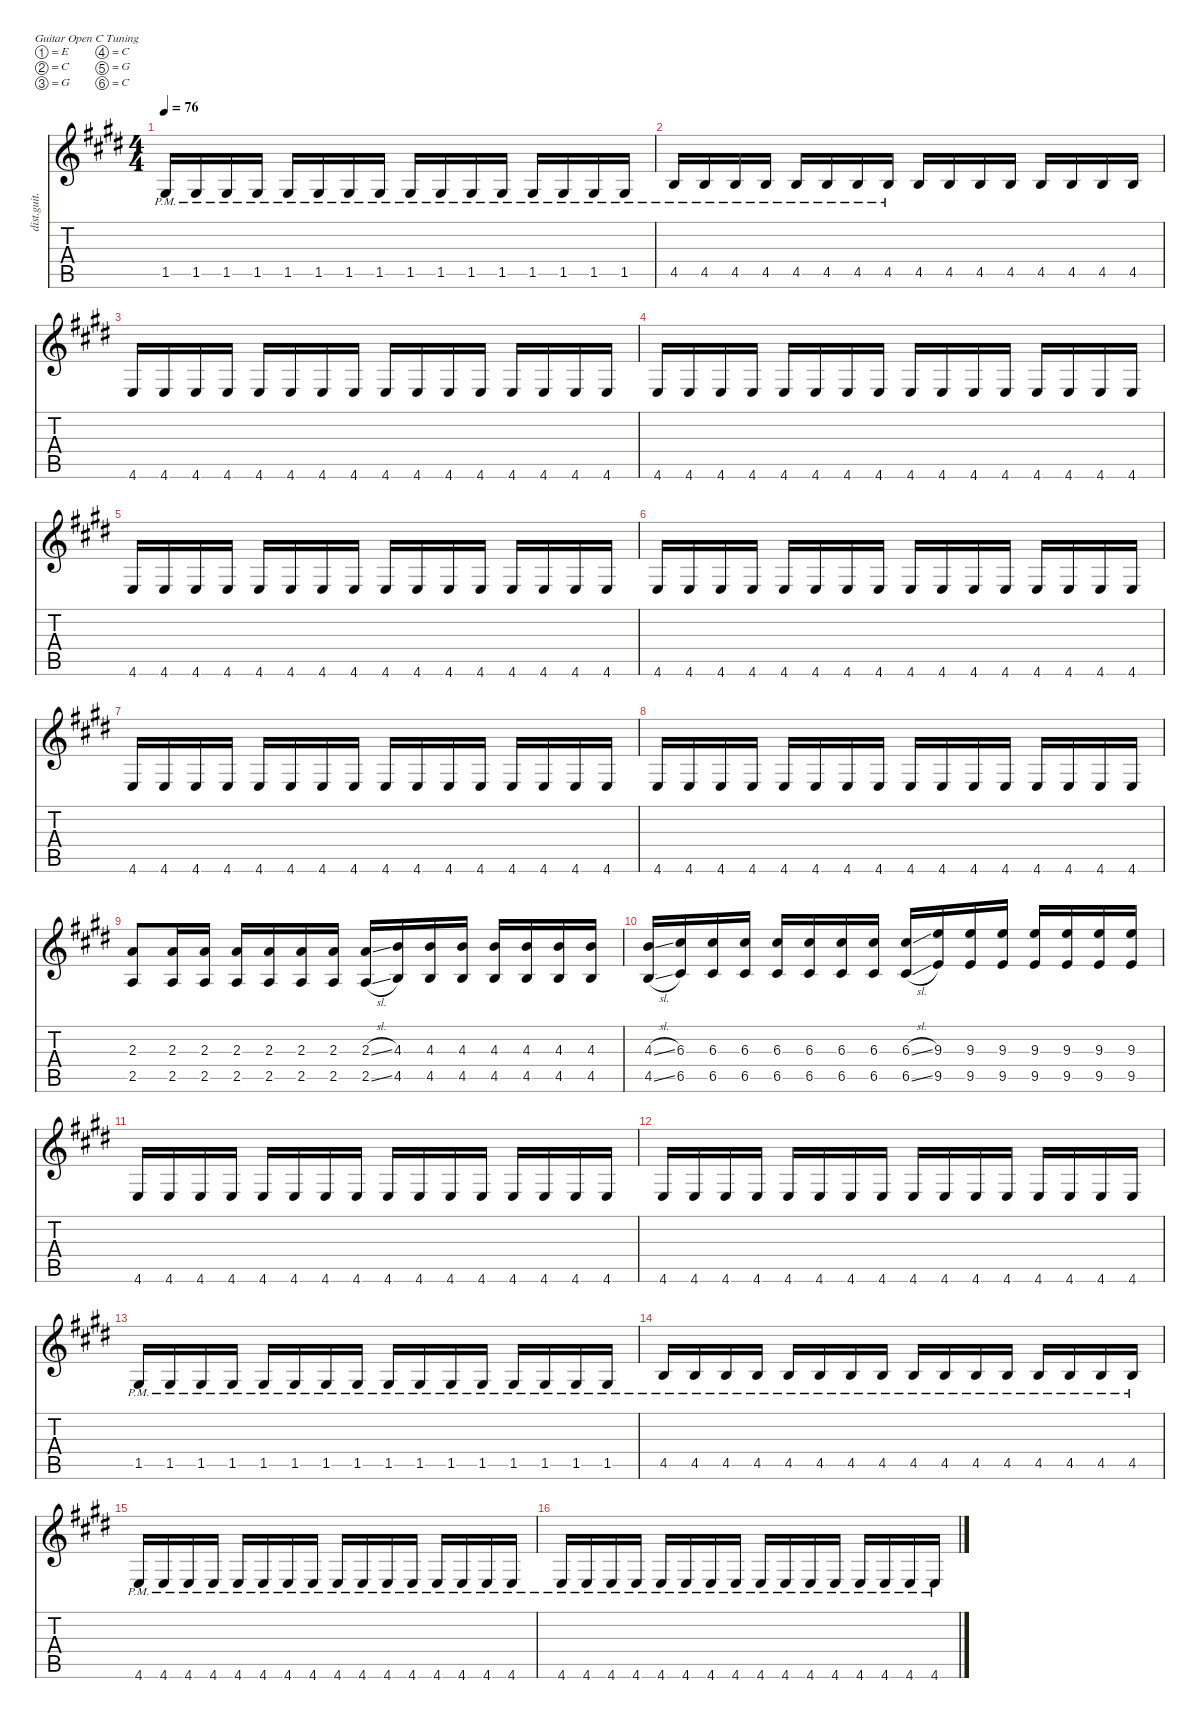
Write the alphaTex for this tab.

\defaultSystemsLayout 4
\hideDynamics
\bracketExtendMode nobrackets
\otherSystemsTrackNameOrientation horizontal
\track ("Guitar 1" "dist.guit.") {mute instrument distortionguitar}
\staff {score tabs}
\tuning (E4 C4 G3 C3 G2 C2)
\ts (4 4)
\tempo 76
\clef g2
\ks e
1.5{pm acc #}.16{dy f beam Up} 1.5{pm acc #}.16{beam Up} 1.5{pm acc #}.16{beam Up} 1.5{pm acc #}.16{beam Up} 1.5{pm acc #}.16{beam Up} 1.5{pm acc #}.16{beam Up} 1.5{pm acc #}.16{beam Up} 1.5{pm acc #}.16{beam Up} 1.5{pm acc #}.16{beam Up} 1.5{pm acc #}.16{beam Up} 1.5{pm acc #}.16{beam Up} 1.5{pm acc #}.16{beam Up} 1.5{pm acc #}.16{beam Up} 1.5{pm acc #}.16{beam Up} 1.5{pm acc #}.16{beam Up} 1.5{pm acc #}.16{beam Up} |
4.5{pm acc forcenatural}.16{beam Up} 4.5{pm acc forcenatural}.16{beam Up} 4.5{pm acc forcenatural}.16{beam Up} 4.5{pm acc forcenatural}.16{beam Up} 4.5{pm acc forcenatural}.16{beam Up} 4.5{pm acc forcenatural}.16{beam Up} 4.5{pm acc forcenatural}.16{beam Up} 4.5{pm acc forcenatural}.16{beam Up} 4.5{acc forcenatural}.16{beam Up} 4.5{acc forcenatural}.16{beam Up} 4.5{acc forcenatural}.16{beam Up} 4.5{acc forcenatural}.16{beam Up} 4.5{acc forcenatural}.16{beam Up} 4.5{acc forcenatural}.16{beam Up} 4.5{acc forcenatural}.16{beam Up} 4.5{acc forcenatural}.16{beam Up} |
4.6{acc forcenatural}.16{beam Up} 4.6{acc forcenatural}.16{beam Up} 4.6{acc forcenatural}.16{beam Up} 4.6{acc forcenatural}.16{beam Up} 4.6{acc forcenatural}.16{beam Up} 4.6{acc forcenatural}.16{beam Up} 4.6{acc forcenatural}.16{beam Up} 4.6{acc forcenatural}.16{beam Up} 4.6{acc forcenatural}.16{beam Up} 4.6{acc forcenatural}.16{beam Up} 4.6{acc forcenatural}.16{beam Up} 4.6{acc forcenatural}.16{beam Up} 4.6{acc forcenatural}.16{beam Up} 4.6{acc forcenatural}.16{beam Up} 4.6{acc forcenatural}.16{beam Up} 4.6{acc forcenatural}.16{beam Up} |
4.6{acc forcenatural}.16{beam Up} 4.6{acc forcenatural}.16{beam Up} 4.6{acc forcenatural}.16{beam Up} 4.6{acc forcenatural}.16{beam Up} 4.6{acc forcenatural}.16{beam Up} 4.6{acc forcenatural}.16{beam Up} 4.6{acc forcenatural}.16{beam Up} 4.6{acc forcenatural}.16{beam Up} 4.6{acc forcenatural}.16{beam Up} 4.6{acc forcenatural}.16{beam Up} 4.6{acc forcenatural}.16{beam Up} 4.6{acc forcenatural}.16{beam Up} 4.6{acc forcenatural}.16{beam Up} 4.6{acc forcenatural}.16{beam Up} 4.6{acc forcenatural}.16{beam Up} 4.6{acc forcenatural}.16{beam Up} |
4.6{acc forcenatural}.16{beam Up} 4.6{acc forcenatural}.16{beam Up} 4.6{acc forcenatural}.16{beam Up} 4.6{acc forcenatural}.16{beam Up} 4.6{acc forcenatural}.16{beam Up} 4.6{acc forcenatural}.16{beam Up} 4.6{acc forcenatural}.16{beam Up} 4.6{acc forcenatural}.16{beam Up} 4.6{acc forcenatural}.16{beam Up} 4.6{acc forcenatural}.16{beam Up} 4.6{acc forcenatural}.16{beam Up} 4.6{acc forcenatural}.16{beam Up} 4.6{acc forcenatural}.16{beam Up} 4.6{acc forcenatural}.16{beam Up} 4.6{acc forcenatural}.16{beam Up} 4.6{acc forcenatural}.16{beam Up} |
4.6{acc forcenatural}.16{beam Up} 4.6{acc forcenatural}.16{beam Up} 4.6{acc forcenatural}.16{beam Up} 4.6{acc forcenatural}.16{beam Up} 4.6{acc forcenatural}.16{beam Up} 4.6{acc forcenatural}.16{beam Up} 4.6{acc forcenatural}.16{beam Up} 4.6{acc forcenatural}.16{beam Up} 4.6{acc forcenatural}.16{beam Up} 4.6{acc forcenatural}.16{beam Up} 4.6{acc forcenatural}.16{beam Up} 4.6{acc forcenatural}.16{beam Up} 4.6{acc forcenatural}.16{beam Up} 4.6{acc forcenatural}.16{beam Up} 4.6{acc forcenatural}.16{beam Up} 4.6{acc forcenatural}.16{beam Up} |
4.6{acc forcenatural}.16{beam Up} 4.6{acc forcenatural}.16{beam Up} 4.6{acc forcenatural}.16{beam Up} 4.6{acc forcenatural}.16{beam Up} 4.6{acc forcenatural}.16{beam Up} 4.6{acc forcenatural}.16{beam Up} 4.6{acc forcenatural}.16{beam Up} 4.6{acc forcenatural}.16{beam Up} 4.6{acc forcenatural}.16{beam Up} 4.6{acc forcenatural}.16{beam Up} 4.6{acc forcenatural}.16{beam Up} 4.6{acc forcenatural}.16{beam Up} 4.6{acc forcenatural}.16{beam Up} 4.6{acc forcenatural}.16{beam Up} 4.6{acc forcenatural}.16{beam Up} 4.6{acc forcenatural}.16{beam Up} |
4.6{acc forcenatural}.16{beam Up} 4.6{acc forcenatural}.16{beam Up} 4.6{acc forcenatural}.16{beam Up} 4.6{acc forcenatural}.16{beam Up} 4.6{acc forcenatural}.16{beam Up} 4.6{acc forcenatural}.16{beam Up} 4.6{acc forcenatural}.16{beam Up} 4.6{acc forcenatural}.16{beam Up} 4.6{acc forcenatural}.16{beam Up} 4.6{acc forcenatural}.16{beam Up} 4.6{acc forcenatural}.16{beam Up} 4.6{acc forcenatural}.16{beam Up} 4.6{acc forcenatural}.16{beam Up} 4.6{acc forcenatural}.16{beam Up} 4.6{acc forcenatural}.16{beam Up} 4.6{acc forcenatural}.16{beam Up} |
(2.3{acc forcenatural} 2.5{acc forcenatural}).8{beam Up} (2.3{acc forcenatural} 2.5{acc forcenatural}).16{beam Up} (2.3{acc forcenatural} 2.5{acc forcenatural}).16{beam Up} (2.3{acc forcenatural} 2.5{acc forcenatural}).16{beam Up} (2.3{acc forcenatural} 2.5{acc forcenatural}).16{beam Up} (2.3{acc forcenatural} 2.5{acc forcenatural}).16{beam Up} (2.3{acc forcenatural} 2.5{acc forcenatural}).16{beam Up} (2.3{sl acc forcenatural} 2.5{sl acc forcenatural}).16{beam Up} (4.3{acc forcenatural} 4.5{acc forcenatural}).16{beam Up} (4.3{acc forcenatural} 4.5{acc forcenatural}).16{beam Up} (4.3{acc forcenatural} 4.5{acc forcenatural}).16{beam Up} (4.3{acc forcenatural} 4.5{acc forcenatural}).16{beam Up} (4.3{acc forcenatural} 4.5{acc forcenatural}).16{beam Up} (4.3{acc forcenatural} 4.5{acc forcenatural}).16{beam Up} (4.3{acc forcenatural} 4.5{acc forcenatural}).16{beam Up} |
(4.3{sl acc forcenatural} 4.5{sl acc forcenatural}).16{beam Up} (6.3{acc #} 6.5{acc #}).16{beam Up} (6.3{acc #} 6.5{acc #}).16{beam Up} (6.3{acc #} 6.5{acc #}).16{beam Up} (6.3{acc #} 6.5{acc #}).16{beam Up} (6.3{acc #} 6.5{acc #}).16{beam Up} (6.3{acc #} 6.5{acc #}).16{beam Up} (6.3{acc #} 6.5{acc #}).16{beam Up} (6.3{sl acc #} 6.5{sl acc #}).16{beam Up} (9.3{acc forcenatural} 9.5{acc forcenatural}).16{beam Up} (9.3{acc forcenatural} 9.5{acc forcenatural}).16{beam Up} (9.3{acc forcenatural} 9.5{acc forcenatural}).16{beam Up} (9.3{acc forcenatural} 9.5{acc forcenatural}).16{beam Up} (9.3{acc forcenatural} 9.5{acc forcenatural}).16{beam Up} (9.3{acc forcenatural} 9.5{acc forcenatural}).16{beam Up} (9.3{acc forcenatural} 9.5{acc forcenatural}).16{beam Up} |
4.6{acc forcenatural}.16{beam Up} 4.6{acc forcenatural}.16{beam Up} 4.6{acc forcenatural}.16{beam Up} 4.6{acc forcenatural}.16{beam Up} 4.6{acc forcenatural}.16{beam Up} 4.6{acc forcenatural}.16{beam Up} 4.6{acc forcenatural}.16{beam Up} 4.6{acc forcenatural}.16{beam Up} 4.6{acc forcenatural}.16{beam Up} 4.6{acc forcenatural}.16{beam Up} 4.6{acc forcenatural}.16{beam Up} 4.6{acc forcenatural}.16{beam Up} 4.6{acc forcenatural}.16{beam Up} 4.6{acc forcenatural}.16{beam Up} 4.6{acc forcenatural}.16{beam Up} 4.6{acc forcenatural}.16{beam Up} |
4.6{acc forcenatural}.16{beam Up} 4.6{acc forcenatural}.16{beam Up} 4.6{acc forcenatural}.16{beam Up} 4.6{acc forcenatural}.16{beam Up} 4.6{acc forcenatural}.16{beam Up} 4.6{acc forcenatural}.16{beam Up} 4.6{acc forcenatural}.16{beam Up} 4.6{acc forcenatural}.16{beam Up} 4.6{acc forcenatural}.16{beam Up} 4.6{acc forcenatural}.16{beam Up} 4.6{acc forcenatural}.16{beam Up} 4.6{acc forcenatural}.16{beam Up} 4.6{acc forcenatural}.16{beam Up} 4.6{acc forcenatural}.16{beam Up} 4.6{acc forcenatural}.16{beam Up} 4.6{acc forcenatural}.16{beam Up} |
1.5{pm acc #}.16{beam Up} 1.5{pm acc #}.16{beam Up} 1.5{pm acc #}.16{beam Up} 1.5{pm acc #}.16{beam Up} 1.5{pm acc #}.16{beam Up} 1.5{pm acc #}.16{beam Up} 1.5{pm acc #}.16{beam Up} 1.5{pm acc #}.16{beam Up} 1.5{pm acc #}.16{beam Up} 1.5{pm acc #}.16{beam Up} 1.5{pm acc #}.16{beam Up} 1.5{pm acc #}.16{beam Up} 1.5{pm acc #}.16{beam Up} 1.5{pm acc #}.16{beam Up} 1.5{pm acc #}.16{beam Up} 1.5{pm acc #}.16{beam Up} |
4.5{pm acc forcenatural}.16{beam Up} 4.5{pm acc forcenatural}.16{beam Up} 4.5{pm acc forcenatural}.16{beam Up} 4.5{pm acc forcenatural}.16{beam Up} 4.5{pm acc forcenatural}.16{beam Up} 4.5{pm acc forcenatural}.16{beam Up} 4.5{pm acc forcenatural}.16{beam Up} 4.5{pm acc forcenatural}.16{beam Up} 4.5{pm acc forcenatural}.16{beam Up} 4.5{pm acc forcenatural}.16{beam Up} 4.5{pm acc forcenatural}.16{beam Up} 4.5{pm acc forcenatural}.16{beam Up} 4.5{pm acc forcenatural}.16{beam Up} 4.5{pm acc forcenatural}.16{beam Up} 4.5{pm acc forcenatural}.16{beam Up} 4.5{pm acc forcenatural}.16{beam Up} |
4.6{pm acc forcenatural}.16{beam Up} 4.6{pm acc forcenatural}.16{beam Up} 4.6{pm acc forcenatural}.16{beam Up} 4.6{pm acc forcenatural}.16{beam Up} 4.6{pm acc forcenatural}.16{beam Up} 4.6{pm acc forcenatural}.16{beam Up} 4.6{pm acc forcenatural}.16{beam Up} 4.6{pm acc forcenatural}.16{beam Up} 4.6{pm acc forcenatural}.16{beam Up} 4.6{pm acc forcenatural}.16{beam Up} 4.6{pm acc forcenatural}.16{beam Up} 4.6{pm acc forcenatural}.16{beam Up} 4.6{pm acc forcenatural}.16{beam Up} 4.6{pm acc forcenatural}.16{beam Up} 4.6{pm acc forcenatural}.16{beam Up} 4.6{pm acc forcenatural}.16{beam Up} |
4.6{pm acc forcenatural}.16{beam Up} 4.6{pm acc forcenatural}.16{beam Up} 4.6{pm acc forcenatural}.16{beam Up} 4.6{pm acc forcenatural}.16{beam Up} 4.6{pm acc forcenatural}.16{beam Up} 4.6{pm acc forcenatural}.16{beam Up} 4.6{pm acc forcenatural}.16{beam Up} 4.6{pm acc forcenatural}.16{beam Up} 4.6{pm acc forcenatural}.16{beam Up} 4.6{pm acc forcenatural}.16{beam Up} 4.6{pm acc forcenatural}.16{beam Up} 4.6{pm acc forcenatural}.16{beam Up} 4.6{pm acc forcenatural}.16{beam Up} 4.6{pm acc forcenatural}.16{beam Up} 4.6{pm acc forcenatural}.16{beam Up} 4.6{pm acc forcenatural}.16{beam Up}
